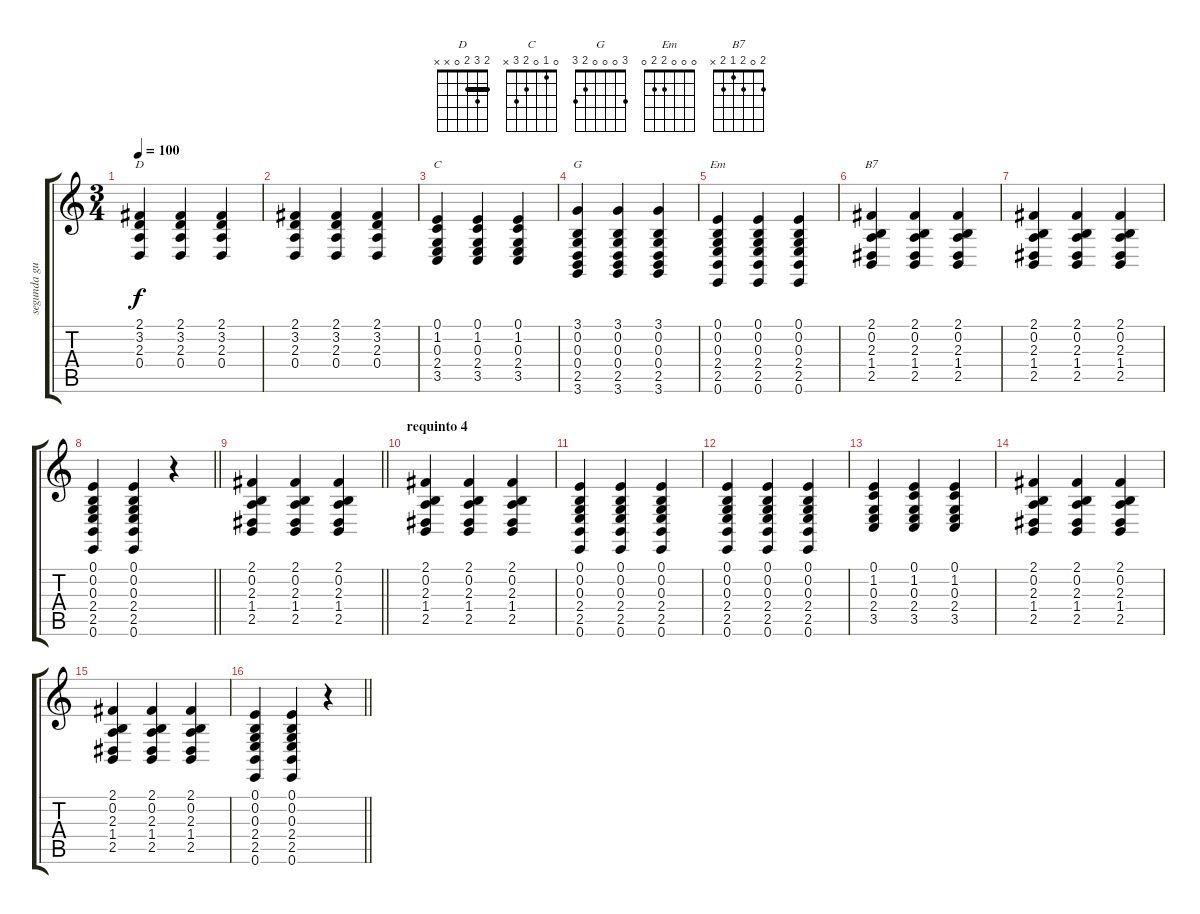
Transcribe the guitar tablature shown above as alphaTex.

\track ("segunda guitarra" "segunda gu") {instrument acousticgrandpiano}
\staff {score tabs}
\tuning (E4 B3 G3 D3 A2 E2) {hide}
\chord ("D" 2 3 2 0 x x) {barre 2}
\chord ("C" 0 1 0 2 3 x)
\chord ("G" 3 0 0 0 2 3)
\chord ("Em" 0 0 0 2 2 0)
\chord ("B7" 2 0 2 1 2 x)
\ts (3 4)
\tempo 100
\clef g2
\ks c
(2.1 3.2 2.3 0.4).4{ch "D" dy f} (2.1 3.2 2.3 0.4).4 (2.1 3.2 2.3 0.4).4 |
(2.1 3.2 2.3 0.4).4 (2.1 3.2 2.3 0.4).4 (2.1 3.2 2.3 0.4).4 |
(0.1 1.2 0.3 2.4 3.5).4{ch "C"} (0.1 1.2 0.3 2.4 3.5).4 (0.1 1.2 0.3 2.4 3.5).4 |
(3.1 0.2 0.3 0.4 2.5 3.6).4{ch "G"} (3.1 0.2 0.3 0.4 2.5 3.6).4 (3.1 0.2 0.3 0.4 2.5 3.6).4 |
(0.1 0.2 0.3 2.4 2.5 0.6).4{ch "Em"} (0.1 0.2 0.3 2.4 2.5 0.6).4 (0.1 0.2 0.3 2.4 2.5 0.6).4 |
(2.1 0.2 2.3 1.4 2.5).4{ch "B7"} (2.1 0.2 2.3 1.4 2.5).4 (2.1 0.2 2.3 1.4 2.5).4 |
(2.1 0.2 2.3 1.4 2.5).4 (2.1 0.2 2.3 1.4 2.5).4 (2.1 0.2 2.3 1.4 2.5).4 |
\barLineRight lightlight
(0.1 0.2 0.3 2.4 2.5 0.6).4 (0.1 0.2 0.3 2.4 2.5 0.6).4 r.4 |
\barLineRight lightlight
(2.1 0.2 2.3 1.4 2.5).4 (2.1 0.2 2.3 1.4 2.5).4 (2.1 0.2 2.3 1.4 2.5).4 |
\section ("" "requinto 4")
(2.1 0.2 2.3 1.4 2.5).4 (2.1 0.2 2.3 1.4 2.5).4 (2.1 0.2 2.3 1.4 2.5).4 |
(0.1 0.2 0.3 2.4 2.5 0.6).4 (0.1 0.2 0.3 2.4 2.5 0.6).4 (0.1 0.2 0.3 2.4 2.5 0.6).4 |
(0.1 0.2 0.3 2.4 2.5 0.6).4 (0.1 0.2 0.3 2.4 2.5 0.6).4 (0.1 0.2 0.3 2.4 2.5 0.6).4 |
(0.1 1.2 0.3 2.4 3.5).4 (0.1 1.2 0.3 2.4 3.5).4 (0.1 1.2 0.3 2.4 3.5).4 |
(2.1 0.2 2.3 1.4 2.5).4 (2.1 0.2 2.3 1.4 2.5).4 (2.1 0.2 2.3 1.4 2.5).4 |
(2.1 0.2 2.3 1.4 2.5).4 (2.1 0.2 2.3 1.4 2.5).4 (2.1 0.2 2.3 1.4 2.5).4 |
\barLineRight lightlight
(0.1 0.2 0.3 2.4 2.5 0.6).4 (0.1 0.2 0.3 2.4 2.5 0.6).4 r.4
